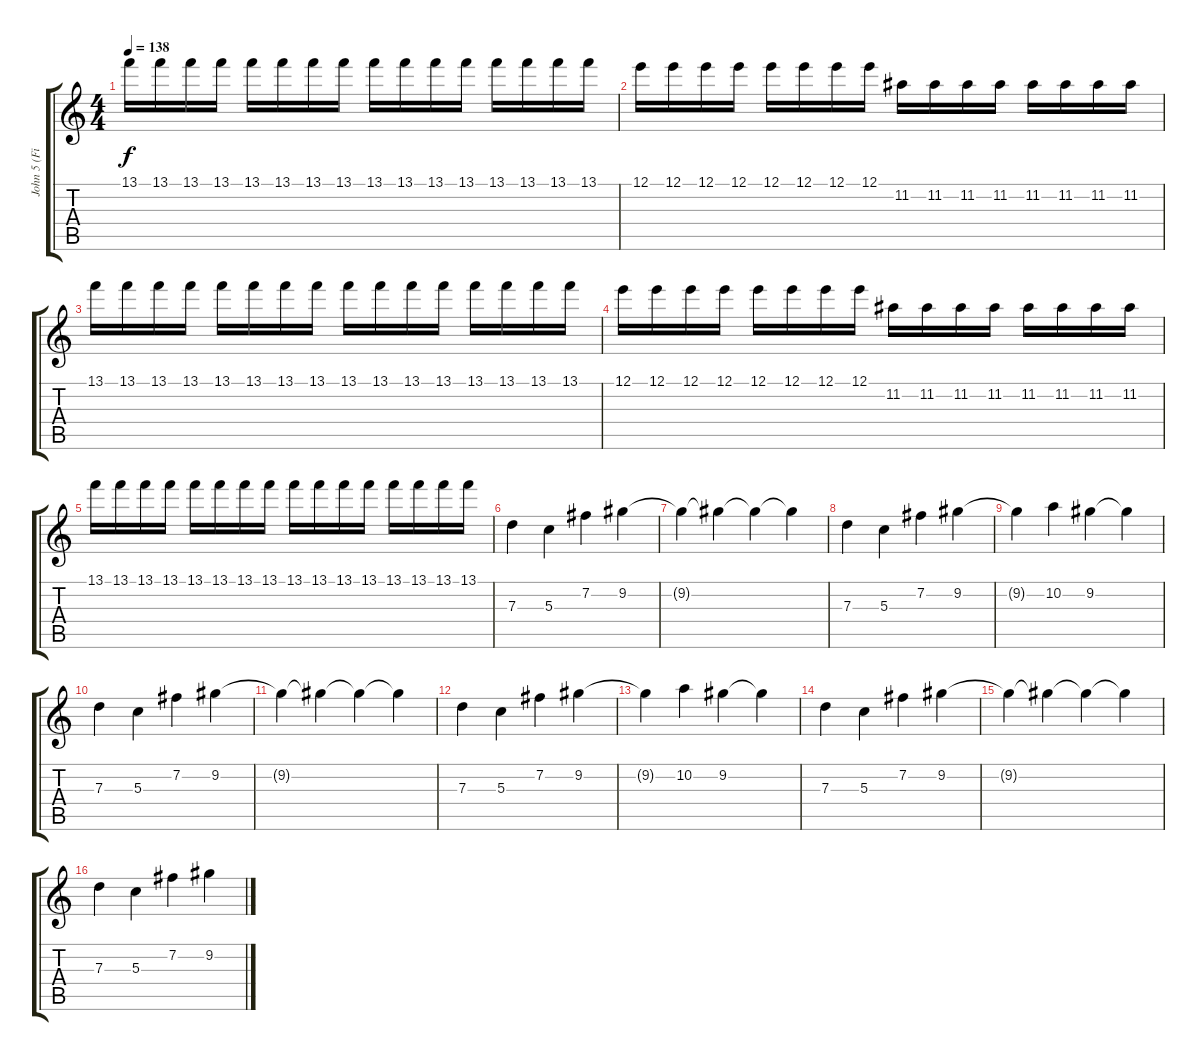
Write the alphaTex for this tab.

\track ("John 5 (Fills 1)" "John 5 (Fi") {instrument distortionguitar}
\staff {score tabs}
\tuning (E4 B3 G3 D3 A2 E2) {hide}
\ts (4 4)
\tempo 138
\clef g2
\ks c
13.1.16{dy f} 13.1.16 13.1.16 13.1.16 13.1.16 13.1.16 13.1.16 13.1.16 13.1.16 13.1.16 13.1.16 13.1.16 13.1.16 13.1.16 13.1.16 13.1.16 |
12.1.16 12.1.16 12.1.16 12.1.16 12.1.16 12.1.16 12.1.16 12.1.16 11.2.16 11.2.16 11.2.16 11.2.16 11.2.16 11.2.16 11.2.16 11.2.16 |
13.1.16 13.1.16 13.1.16 13.1.16 13.1.16 13.1.16 13.1.16 13.1.16 13.1.16 13.1.16 13.1.16 13.1.16 13.1.16 13.1.16 13.1.16 13.1.16 |
12.1.16 12.1.16 12.1.16 12.1.16 12.1.16 12.1.16 12.1.16 12.1.16 11.2.16 11.2.16 11.2.16 11.2.16 11.2.16 11.2.16 11.2.16 11.2.16 |
13.1.16 13.1.16 13.1.16 13.1.16 13.1.16 13.1.16 13.1.16 13.1.16 13.1.16 13.1.16 13.1.16 13.1.16 13.1.16 13.1.16 13.1.16 13.1.16 |
7.3.4 5.3.4 7.2.4 9.2.4 |
9.2{t}.4 9.2{t}.4 9.2{t}.4 9.2{t}.4 |
7.3.4 5.3.4 7.2.4 9.2.4 |
9.2{t}.4 10.2.4 9.2.4 9.2{t}.4 |
7.3.4 5.3.4 7.2.4 9.2.4 |
9.2{t}.4 9.2{t}.4 9.2{t}.4 9.2{t}.4 |
7.3.4 5.3.4 7.2.4 9.2.4 |
9.2{t}.4 10.2.4 9.2.4 9.2{t}.4 |
7.3.4 5.3.4 7.2.4 9.2.4 |
9.2{t}.4 9.2{t}.4 9.2{t}.4 9.2{t}.4 |
7.3.4 5.3.4 7.2.4 9.2.4
